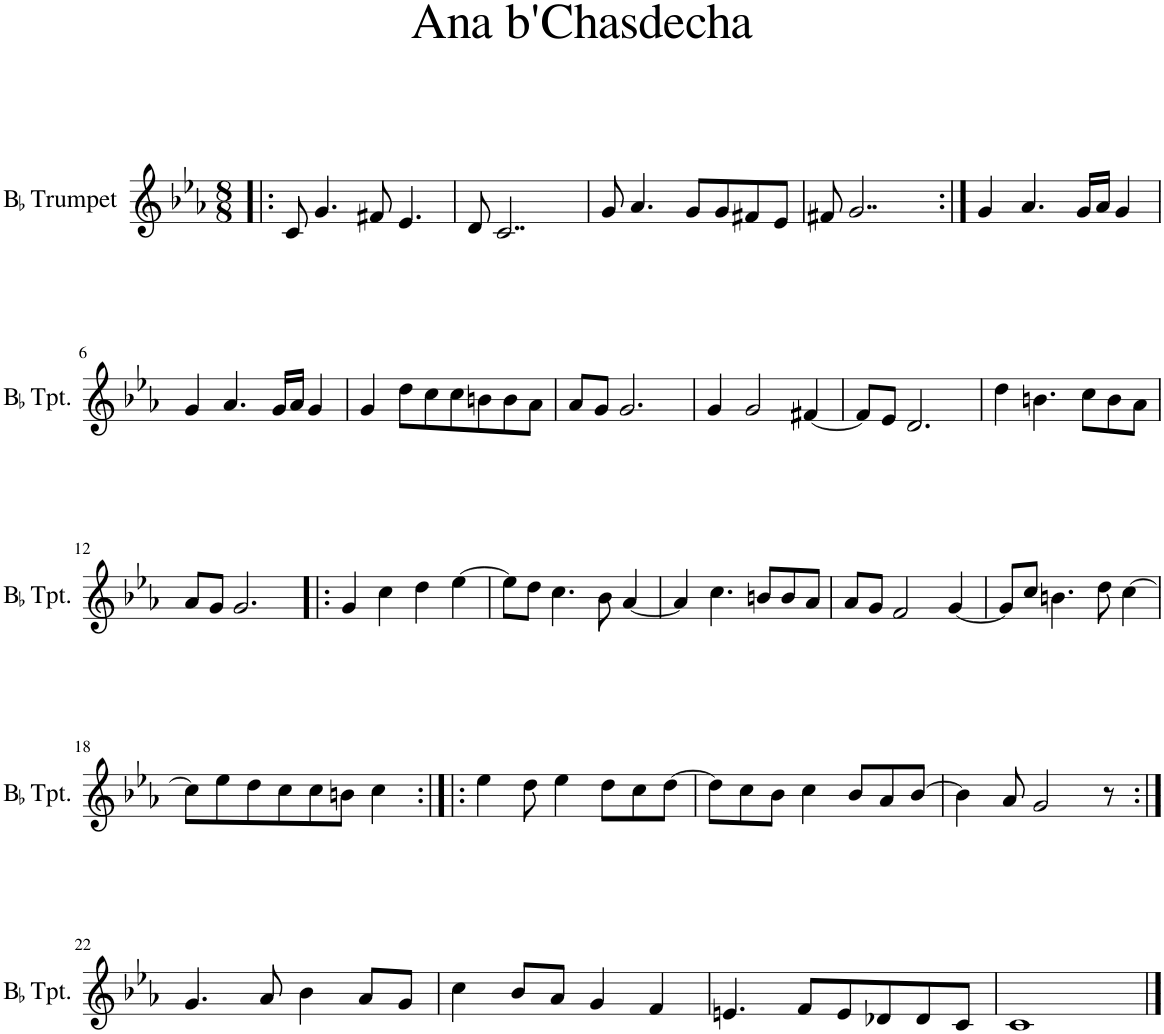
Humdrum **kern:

**kern
*part1
*staff1
*I"BaccidentalFlat Trumpet
*I'BaccidentalFlat Tpt.
*clefG2
*Trd1c2
*k[b-e-a-]
*M8/8
=1!|:
8c/
4.g/
8f#X/
4.e-/
=2
8d/
2..c/
=3
8g/
4.a-/
8g/L
8g/
8f#X/
8e-/J
=4
8f#X/
2..g/
=5:|!
4g/
4.a-/
16g/LL
16a-/JJ
4g/
!!LO:LB:g=z
=6
4g/
4.a-/
16g/LL
16a-/JJ
4g/
=7
4g/
8dd\L
8cc\
8cc\
8bn\
8b\
8a-\J
=8
8a-/L
8g/J
2.g/
=9
4g/
2g/
[4f#X/
=10
8f#/L]
8e-/J
2.d/
=11
4dd\
4.bn\
8cc\L
8b\
8a-\J
!!LO:LB:g=z
=12
8a-/L
8g/J
2.g/
=13!|:
4g/
4cc\
4dd\
[4ee-\
=14
8ee-\L]
8dd\J
4.cc\
8b-\
[4a-/
=15
4a-/]
4.cc\
8bn/L
8b/
8a-/J
=16
8a-/L
8g/J
2f/
[4g/
=17
8g/L]
8cc/J
4.bn\
8dd\
[4cc\
!!LO:LB:g=z
=18
8cc\L]
8ee-\
8dd\
8cc\
8cc\
8bn\J
4cc\
=19:|!|:
4ee-\
8dd\
4ee-\
8dd\L
8cc\
[8dd\J
=20
8dd\L]
8cc\
8b-\J
4cc\
8b-/L
8a-/
[8b-/J
=21
4b-\]
8a-/
2g/
8r
!!LO:LB:g=z
=22:|!
4.g/
8a-/
4b-\
8a-/L
8g/J
=23
4cc\
8b-/L
8a-/J
4g/
4f/
=24
4.en/
8f/L
8e/
8d-X/
8d-/
8c/J
=25
1c
==
*-
